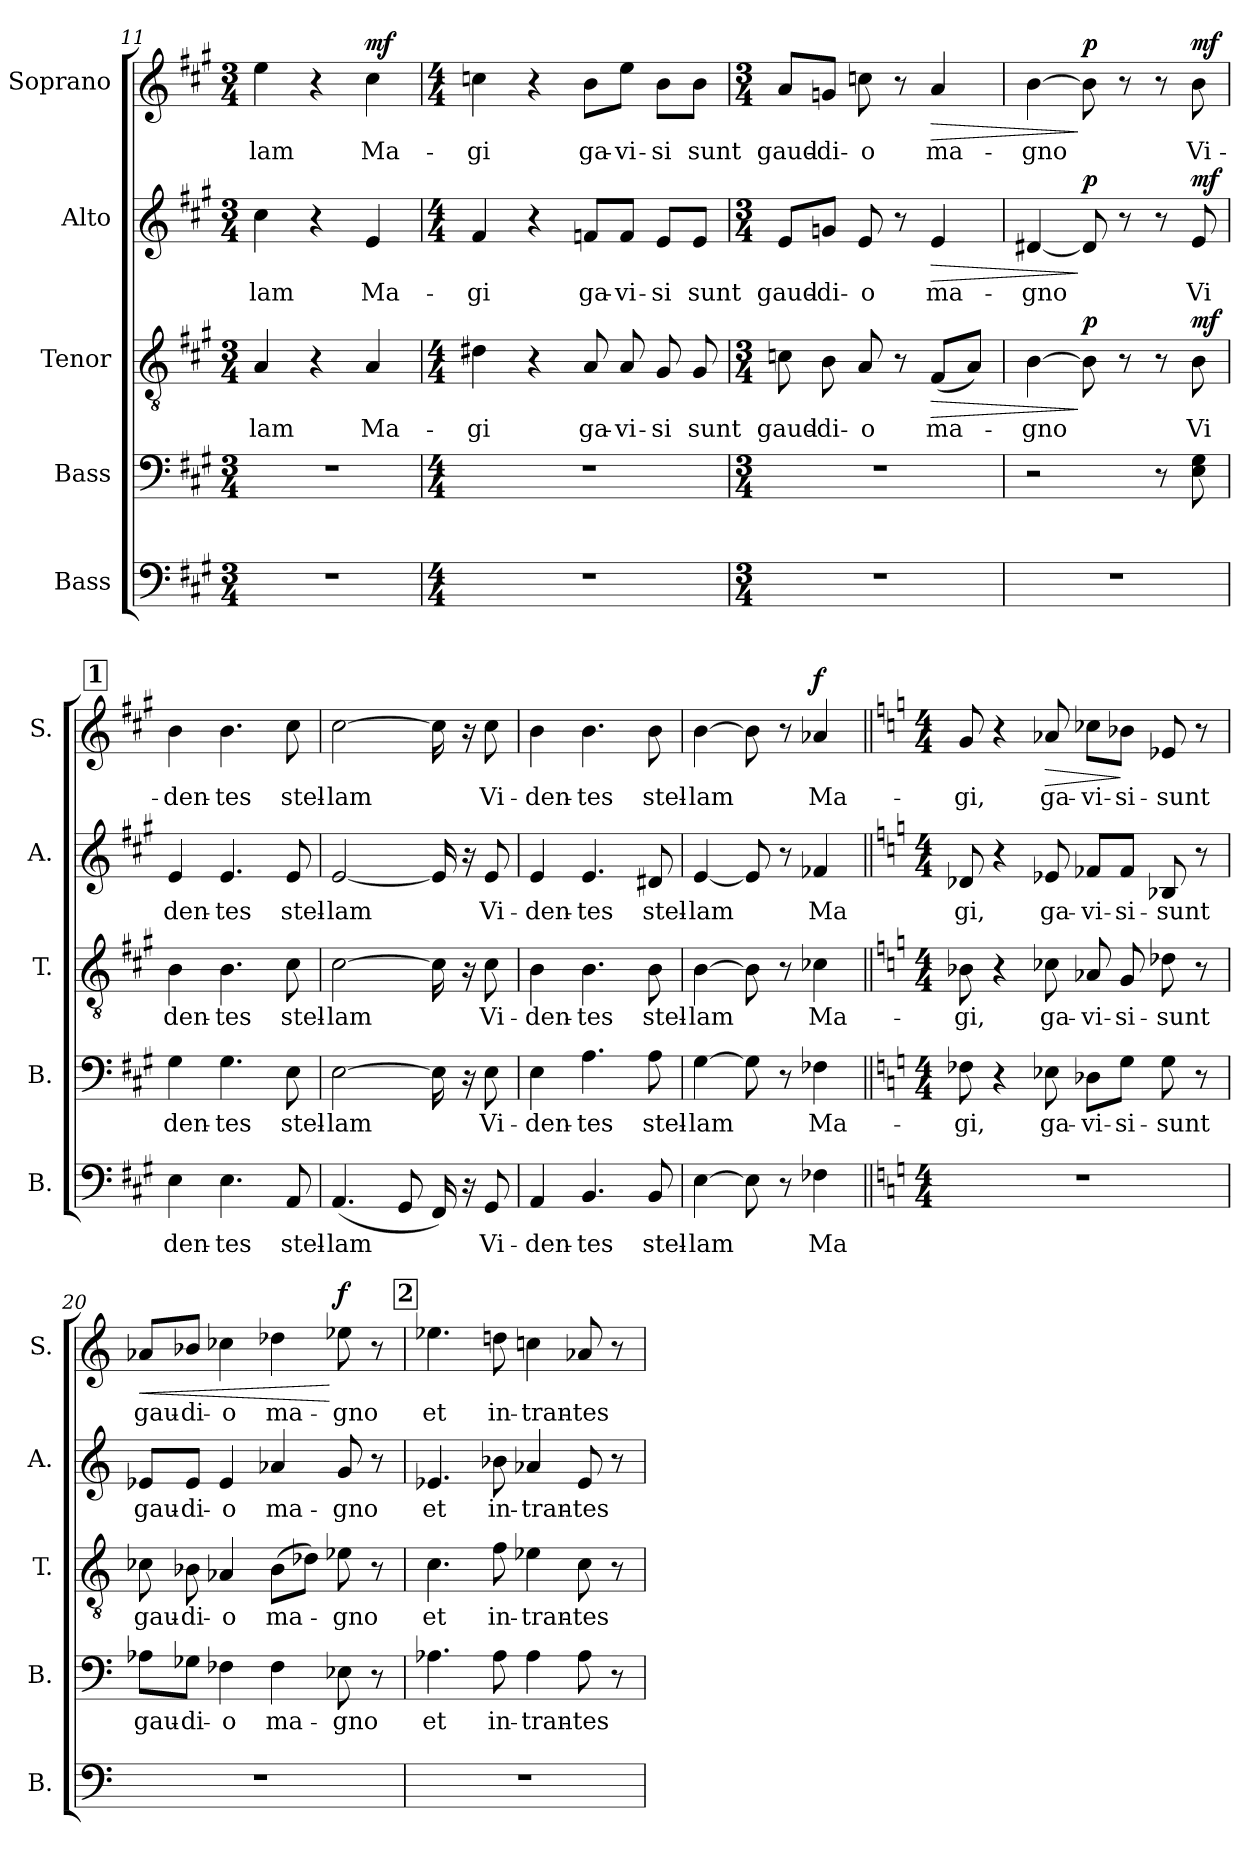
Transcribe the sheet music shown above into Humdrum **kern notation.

**kern	**text	**kern	**text	**kern	**text	**dynam	**kern	**text	**dynam	**kern	**text	**dynam
*part5	*part5	*part4	*part4	*part3	*part3	*part3	*part2	*part2	*part2	*part1	*part1	*part1
*staff5	*staff5	*staff4	*staff4	*staff3	*staff3	*staff3	*staff2	*staff2	*staff2	*staff1	*staff1	*staff1
*I"Bass	*	*I"Bass	*	*I"Tenor	*	*	*I"Alto	*	*	*I"Soprano	*	*
*I'B.	*	*I'B.	*	*I'T.	*	*	*I'A.	*	*	*I'S.	*	*
*clefF4	*	*clefF4	*	*clefGv2	*	*	*clefG2	*	*	*clefG2	*	*
*k[f#c#g#]	*	*k[f#c#g#]	*	*k[f#c#g#]	*	*	*k[f#c#g#]	*	*	*k[f#c#g#]	*	*
*M3/4	*	*M3/4	*	*M3/4	*	*	*M3/4	*	*	*M3/4	*	*
=11	=11	=11	=11	=11	=11	=11	=11	=11	=11	=11	=11	=11
!	!	!	!	!	!LO:LY:b	!	!	!LO:LY:b	!	!	!LO:LY:b	!
2.r	.	2.r	.	4A/	-lam	.	4cc#\	-lam	.	4ee\	-lam	.
.	.	.	.	4r	.	.	4r	.	.	4r	.	.
!	!	!	!	!	!LO:LY:b	!	!	!LO:LY:b	!	!	!LO:LY:b	!LO:DY:a
.	.	.	.	4A/	Ma-	.	4e/	Ma-	.	4cc#\	Ma-	mf
!!LO:PB:g=z
=12	=12	=12	=12	=12	=12	=12	=12	=12	=12	=12	=12	=12
*M4/4	*	*M4/4	*	*M4/4	*	*	*M4/4	*	*	*M4/4	*	*
!	!	!	!	!	!LO:LY:b	!	!	!LO:LY:b	!	!	!LO:LY:b	!
1r	.	1r	.	4d#X\	-gi	.	4f#/	-gi	.	4ccn\	-gi	.
.	.	.	.	4r	.	.	4r	.	.	4r	.	.
!	!	!	!	!	!LO:LY:b	!	!	!LO:LY:b	!	!	!LO:LY:b	!
.	.	.	.	8A/	ga-	.	8fn/L	ga-	.	8b\L	ga-	.
!	!	!	!	!	!LO:LY:b	!	!	!LO:LY:b	!	!	!LO:LY:b	!
.	.	.	.	8A/	-vi-	.	8f/J	-vi-	.	8ee\J	-vi-	.
!	!	!	!	!	!LO:LY:b	!	!	!LO:LY:b	!	!	!LO:LY:b	!
.	.	.	.	8G#/	-si	.	8e/L	-si	.	8b\L	-si	.
!	!	!	!	!	!LO:LY:b	!	!	!LO:LY:b	!	!	!LO:LY:b	!
.	.	.	.	8G#/	sunt	.	8e/J	sunt	.	8b\J	sunt	.
=13	=13	=13	=13	=13	=13	=13	=13	=13	=13	=13	=13	=13
*M3/4	*	*M3/4	*	*M3/4	*	*	*M3/4	*	*	*M3/4	*	*
!	!	!	!	!	!LO:LY:b	!	!	!LO:LY:b	!	!	!LO:LY:b	!
2.r	.	2.r	.	8cn\	gaud-	.	8e/L	gaud-	.	8a/L	gaud-	.
!	!	!	!	!	!LO:LY:b	!	!	!LO:LY:b	!	!	!LO:LY:b	!
.	.	.	.	8B\	-di-	.	8gn/J	-di-	.	8gn/J	-di-	.
!	!	!	!	!	!LO:LY:b	!	!	!LO:LY:b	!	!	!LO:LY:b	!
.	.	.	.	8A/	-o	.	8e/	-o	.	8ccn\	-o	.
.	.	.	.	8r	.	.	8r	.	.	8r	.	.
!	!	!	!	!	!LO:LY:b	!LO:HP:b	!	!LO:LY:b	!LO:HP:b	!	!LO:LY:b	!LO:HP:b
.	.	.	.	(<8F#/L	ma-	>	4e/	ma-	>	4a/	ma-	>
.	.	.	.	8A/J)	.	.	.	.	.	.	.	.
=14	=14	=14	=14	=14	=14	=14	=14	=14	=14	=14	=14	=14
!	!	!	!	!	!LO:LY:b	!	!	!LO:LY:b	!	!	!LO:LY:b	!
2.r	.	2r	.	[4B\	-gno	.	[4d#X/	-gno	.	[4b\	-gno	.
!	!	!	!	!	!	!LO:DY:n=1:a	!	!	!LO:DY:n=1:a	!	!	!LO:DY:n=1:a
.	.	.	.	8B\]	.	] p	8d#/]	.	] p	8b\]	.	] p
.	.	.	.	8r	.	.	8r	.	.	8r	.	.
.	.	8r	.	8r	.	.	8r	.	.	8r	.	.
!	!	!	!	!	!LO:LY:b	!LO:DY:n=2:a	!	!LO:LY:b	!LO:DY:n=2:a	!	!LO:LY:b	!LO:DY:n=2:a
.	.	8E\ 8G#\	.	8B\	Vi	mf	8e/	Vi	mf	8b\	Vi-	mf
!!LO:LB:g=z
!!LO:REH:place=s1:a:B:fs=14:t=1
=15	=15	=15	=15	=15	=15	=15	=15	=15	=15	=15	=15	=15
!	!LO:LY:b	!	!LO:LY:b	!	!LO:LY:b	!	!	!LO:LY:b	!	!	!LO:LY:b	!
4E\	-den-	4G#\	-den-	4B\	-den-	.	4e/	-den-	.	4b\	-den-	.
!	!LO:LY:b	!	!LO:LY:b	!	!LO:LY:b	!	!	!LO:LY:b	!	!	!LO:LY:b	!
4.E\	-tes	4.G#\	-tes	4.B\	-tes	.	4.e/	-tes	.	4.b\	-tes	.
!	!LO:LY:b	!	!LO:LY:b	!	!LO:LY:b	!	!	!LO:LY:b	!	!	!LO:LY:b	!
8AA/	stel-	8E\	stel-	8c#\	stel-	.	8e/	stel-	.	8cc#\	stel-	.
=16	=16	=16	=16	=16	=16	=16	=16	=16	=16	=16	=16	=16
!	!LO:LY:b	!	!LO:LY:b	!	!LO:LY:b	!	!	!LO:LY:b	!	!	!LO:LY:b	!
(>4.AA/	-lam	[2E\	-lam	[2c#\	-lam	.	[2e/	-lam	.	[2cc#\	-lam	.
8GG#/	.	.	.	.	.	.	.	.	.	.	.	.
16FF#/)	.	16E\]	.	16c#\]	.	.	16e/]	.	.	16cc#\]	.	.
16r	.	16r	.	16r	.	.	16r	.	.	16r	.	.
!	!LO:LY:b	!	!LO:LY:b	!	!LO:LY:b	!	!	!LO:LY:b	!	!	!LO:LY:b	!
8GG#/	Vi-	8E\	Vi-	8c#\	Vi-	.	8e/	Vi-	.	8cc#\	Vi-	.
=17	=17	=17	=17	=17	=17	=17	=17	=17	=17	=17	=17	=17
!	!LO:LY:b	!	!LO:LY:b	!	!LO:LY:b	!	!	!LO:LY:b	!	!	!LO:LY:b	!
4AA/	-den-	4E\	-den-	4B\	-den-	.	4e/	-den-	.	4b\	-den-	.
!	!LO:LY:b	!	!LO:LY:b	!	!LO:LY:b	!	!	!LO:LY:b	!	!	!LO:LY:b	!
4.BB/	-tes	4.A\	-tes	4.B\	-tes	.	4.e/	-tes	.	4.b\	-tes	.
!	!LO:LY:b	!	!LO:LY:b	!	!LO:LY:b	!	!	!LO:LY:b	!	!	!LO:LY:b	!
8BB/	stel-	8A\	stel-	8B\	stel-	.	8d#X/	stel-	.	8b\	stel-	.
=18	=18	=18	=18	=18	=18	=18	=18	=18	=18	=18	=18	=18
!	!LO:LY:b	!	!LO:LY:b	!	!LO:LY:b	!	!	!LO:LY:b	!	!	!LO:LY:b	!
[4E\	-lam	[4G#\	-lam	[4B\	-lam	.	[4e/	-lam	.	[4b\	-lam	.
8E\]	.	8G#\]	.	8B\]	.	.	8e/]	.	.	8b\]	.	.
8r	.	8r	.	8r	.	.	8r	.	.	8r	.	.
!	!LO:LY:b	!	!LO:LY:b	!	!LO:LY:b	!	!	!LO:LY:b	!	!	!LO:LY:b	!LO:DY:a
4F-X\	Ma	4F-X\	Ma-	4c-X\	Ma-	.	4f-X/	Ma	.	4a-X/	Ma-	f
!!LO:LB:g=z
=19||	=19||	=19||	=19||	=19||	=19||	=19||	=19||	=19||	=19||	=19||	=19||	=19||
*k[]	*	*k[]	*	*k[]	*	*	*k[]	*	*	*k[]	*	*
*M4/4	*	*M4/4	*	*M4/4	*	*	*M4/4	*	*	*M4/4	*	*
!	!	!	!LO:LY:b	!	!LO:LY:b	!	!	!LO:LY:b	!	!	!LO:LY:b	!
1r	.	8F-X\	-gi,	8B-X\	-gi,	.	8d-X/	-gi,	.	8g/	-gi,	.
.	.	4r	.	4r	.	.	4r	.	.	4r	.	.
!	!	!	!LO:LY:b	!	!LO:LY:b	!	!	!LO:LY:b	!	!	!LO:LY:b	!LO:HP:b
.	.	8E-X\	ga-	8c-X\	ga-	.	8e-X/	ga-	.	8a-X/	ga-	>
!	!	!	!LO:LY:b	!	!LO:LY:b	!	!	!LO:LY:b	!	!	!LO:LY:b	!
.	.	8D-X\L	-vi-	8A-X/	-vi-	.	8f-X/L	-vi-	.	8cc-X\L	-vi-	.
!	!	!	!LO:LY:b	!	!LO:LY:b	!	!	!LO:LY:b	!	!	!LO:LY:b	!
.	.	8G\J	-si-	8G/	-si-	.	8f-/J	-si-	.	8b-X\J	-si-	]
!	!	!	!LO:LY:b	!	!LO:LY:b	!	!	!LO:LY:b	!	!	!LO:LY:b	!
.	.	8G\	-sunt	8d-X\	-sunt	.	8B-X/	-sunt	.	8e-X/	-sunt	.
.	.	8r	.	8r	.	.	8r	.	.	8r	.	.
=20	=20	=20	=20	=20	=20	=20	=20	=20	=20	=20	=20	=20
!	!	!	!LO:LY:b	!	!LO:LY:b	!	!	!LO:LY:b	!	!	!LO:LY:b	!LO:HP:b
1r	.	8A-X\L	gau-	8c-X\	gau-	.	8e-X/L	gau-	.	8a-X/L	gau-	<
!	!	!	!LO:LY:b	!	!LO:LY:b	!	!	!LO:LY:b	!	!	!LO:LY:b	!
.	.	8G-X\J	-di-	8B-X\	-di-	.	8e-/J	-di-	.	8b-X/J	-di-	.
!	!	!	!LO:LY:b	!	!LO:LY:b	!	!	!LO:LY:b	!	!	!LO:LY:b	!
.	.	4F-X\	-o	4A-X/	-o	.	4e-/	-o	.	4cc-X\	-o	.
!	!	!	!LO:LY:b	!	!LO:LY:b	!	!	!LO:LY:b	!	!	!LO:LY:b	!
.	.	4F-\	ma-	(>8B-\L	ma-	.	4a-X/	ma-	.	4dd-X\	ma-	.
.	.	.	.	8d-X\J)	.	.	.	.	.	.	.	.
!	!	!	!LO:LY:b	!	!LO:LY:b	!	!	!LO:LY:b	!	!	!LO:LY:b	!LO:DY:n=1:a
.	.	8E-X\	-gno	8e-X\	-gno	.	8g/	-gno	.	8ee-X\	-gno	[ f
.	.	8r	.	8r	.	.	8r	.	.	8r	.	.
!!LO:REH:place=s1:a:B:fs=14:t=2
=21	=21	=21	=21	=21	=21	=21	=21	=21	=21	=21	=21	=21
!	!	!	!LO:LY:b	!	!LO:LY:b	!	!	!LO:LY:b	!	!	!LO:LY:b	!
1r	.	4.A-X\	et	4.c\	et	.	4.e-X/	et	.	4.ee-X\	et	.
!	!	!	!LO:LY:b	!	!LO:LY:b	!	!	!LO:LY:b	!	!	!LO:LY:b	!
.	.	8A-\	in-	8f\	in-	.	8b-X\	in-	.	8ddn\	in-	.
!	!	!	!LO:LY:b	!	!LO:LY:b	!	!	!LO:LY:b	!	!	!LO:LY:b	!
.	.	4A-\	-tran-	4e-X\	-tran-	.	4a-X/	-tran-	.	4ccn\	-tran-	.
!	!	!	!LO:LY:b	!	!LO:LY:b	!	!	!LO:LY:b	!	!	!LO:LY:b	!
.	.	8A-\	-tes	8c\	-tes	.	8e-/	-tes	.	8a-X/	-tes	.
.	.	8r	.	8r	.	.	8r	.	.	8r	.	.
=	=	=	=	=	=	=	=	=	=	=	=	=
*-	*-	*-	*-	*-	*-	*-	*-	*-	*-	*-	*-	*-
